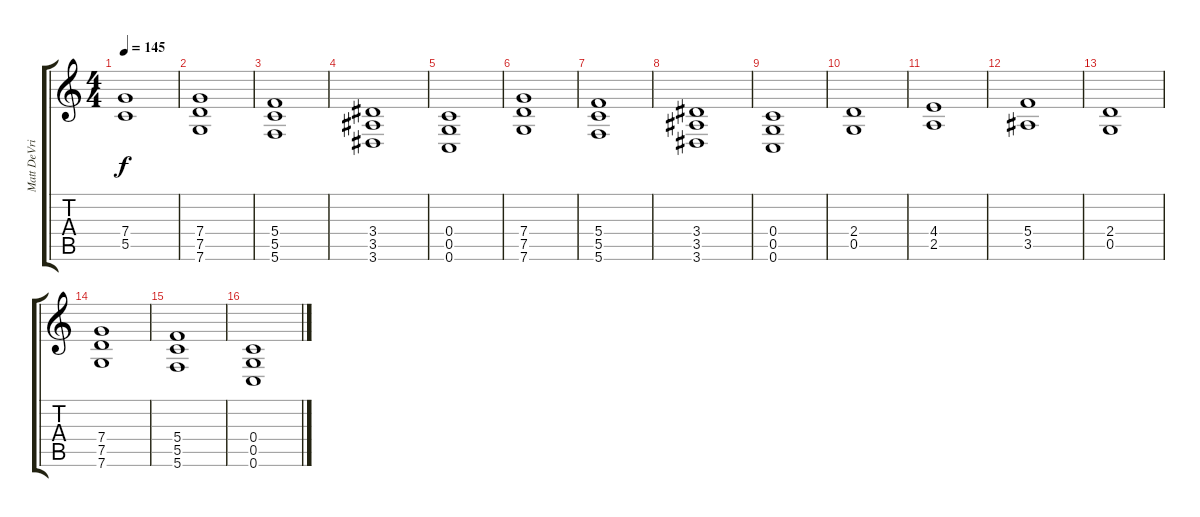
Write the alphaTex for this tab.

\track ("Matt DeVries" "Matt DeVri") {instrument distortionguitar}
\staff {score tabs}
\tuning (D4 A3 F3 C3 G2 C2) {hide}
\ts (4 4)
\tempo 145
\clef g2
\ks c
(7.4 5.5).1{dy f} |
(7.4 7.5 7.6).1 |
(5.4 5.5 5.6).1 |
(3.4 3.5 3.6).1 |
(0.4 0.5 0.6).1 |
(7.4 7.5 7.6).1 |
(5.4 5.5 5.6).1 |
(3.4 3.5 3.6).1 |
(0.4 0.5 0.6).1 |
(2.4 0.5).1 |
(4.4 2.5).1 |
(5.4 3.5).1 |
(2.4 0.5).1 |
(7.4 7.5 7.6).1 |
(5.4 5.5 5.6).1 |
(0.4 0.5 0.6).1
